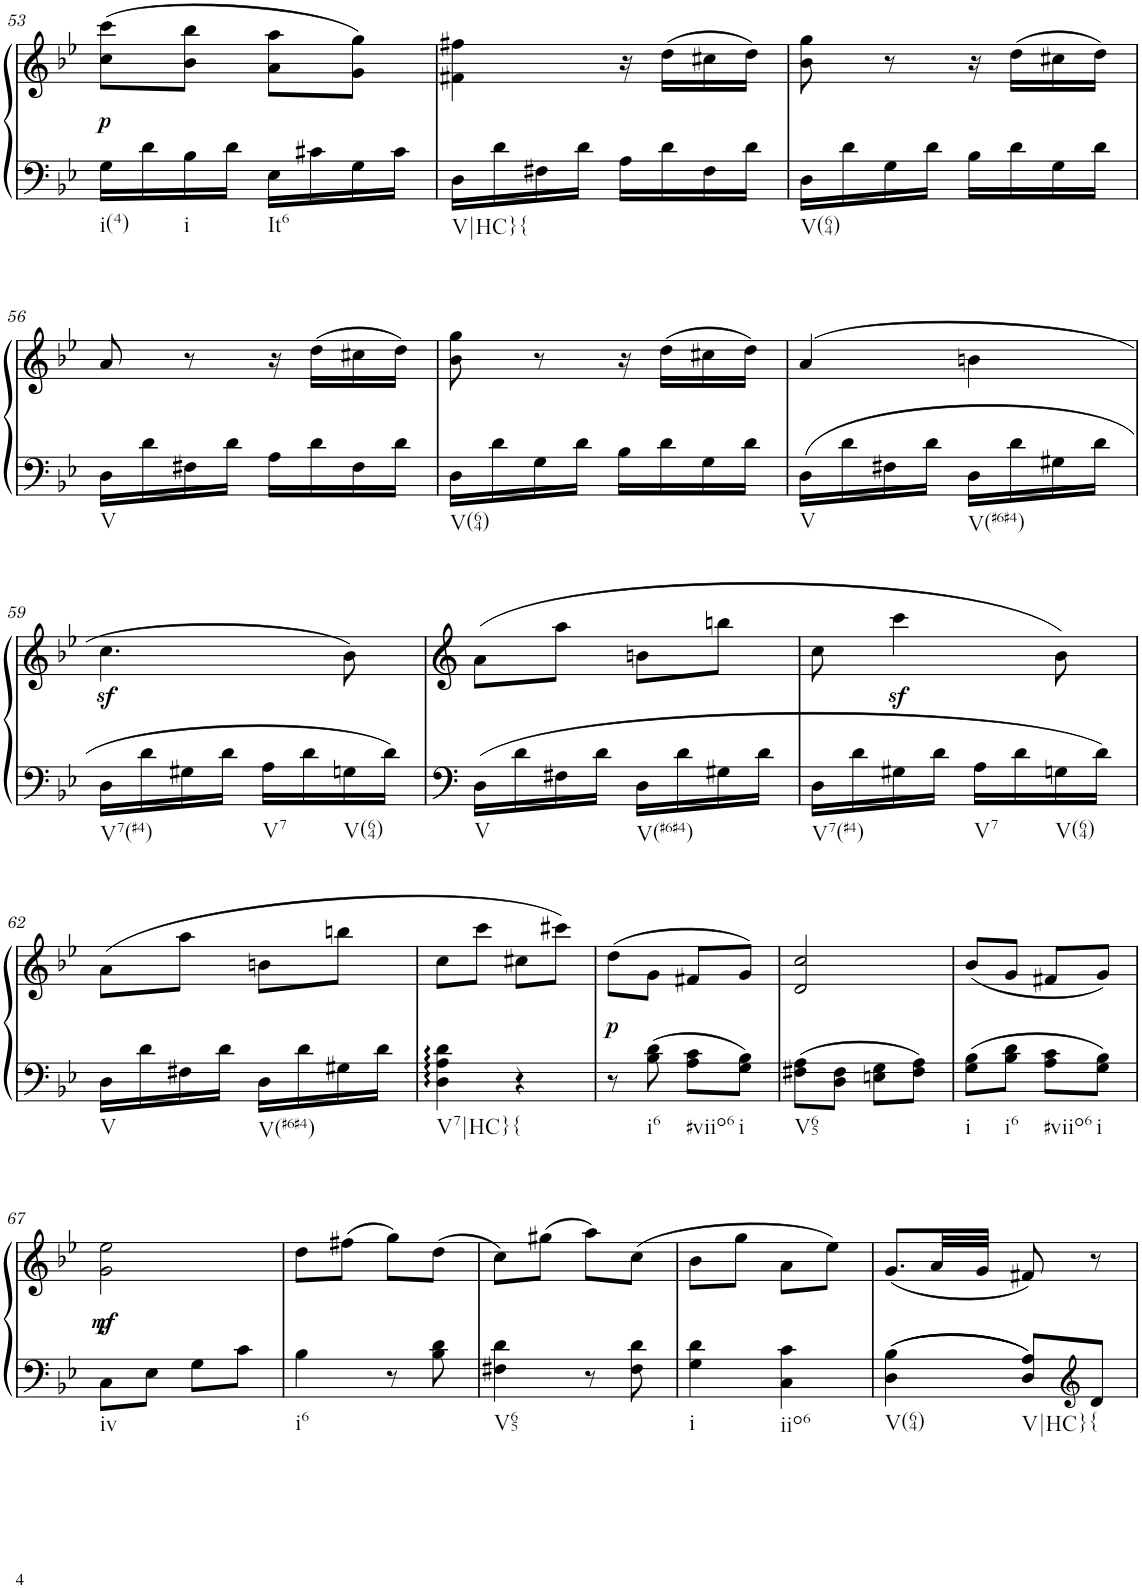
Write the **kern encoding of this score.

**kern	**kern	**dynam
*part1	*part1	*part1
*staff2	*staff1	*staff1/2
*I"Klavier linke Hand	*	*
!!LO:PB:g=z
*clefG2	*clefG2	*
*k[b-e-]	*k[b-e-]	*
*M2/4	*M2/4	*
=53	=53	=53
!LO:TX:b:t=i(4)	!	!
!	!	!LO:DY:b
16G\LL	(8cc\ 8ccc\L	p
16d\	.	.
!LO:TX:b:t=i	!	!
16B-\	8b-\ 8bb-\J	.
16d\JJ	.	.
!LO:TX:b:t=It6	!	!
16E-\LL	8a\ 8aa\L	.
16c#X\	.	.
16G\	8g\ 8gg\J)	.
16c#\JJ	.	.
=54	=54	=54
!LO:TX:b:t=V|HC}{	!	!
16D\LL	4f#X\ 4ff#X\	.
16d\	.	.
16F#X\	.	.
16d\JJ	.	.
16A\LL	16r	.
16d\	(16dd\LL	.
16F#\	16cc#X\	.
16d\JJ	16dd\JJ)	.
=55	=55	=55
!LO:TX:b:t=V(64)	!	!
16D\LL	8b-\ 8gg\	.
16d\	.	.
16G\	8r	.
16d\JJ	.	.
16B-\LL	16r	.
16d\	(16dd\LL	.
16G\	16cc#X\	.
16d\JJ	16dd\JJ)	.
!!LO:LB:g=z
=56	=56	=56
!LO:TX:b:t=V	!	!
16D\LL	8a/	.
16d\	.	.
16F#X\	8r	.
16d\JJ	.	.
16A\LL	16r	.
16d\	(16dd\LL	.
16F#\	16cc#X\	.
16d\JJ	16dd\JJ)	.
=57	=57	=57
!LO:TX:b:t=V(64)	!	!
16D\LL	8b-\ 8gg\	.
16d\	.	.
16G\	8r	.
16d\JJ	.	.
16B-\LL	16r	.
16d\	(16dd\LL	.
16G\	16cc#X\	.
16d\JJ	16dd\JJ)	.
=58	=58	=58
!LO:TX:b:t=V	!	!
16D\LL	(4a/	.
16d\	.	.
16F#X\	.	.
16d\JJ	.	.
!LO:TX:b:t=V(#6#4)	!	!
16D\LL	4bn\	.
16d\	.	.
16G#X\	.	.
16d\JJ	.	.
!!LO:LB:g=z
=59	=59	=59
!LO:TX:b:t=V7(#4)	!	!
16D\LL	4.ccz<\	.
16d\	.	.
16G#X\	.	.
16d\JJ	.	.
!LO:TX:b:t=V7	!	!
16A\LL	.	.
16d\	.	.
!LO:TX:b:t=V(64)	!	!
16Gn\	8b-\)	.
16d\JJ	.	.
=60	=60	=60
!LO:TX:b:t=V	!	!
16D\LL	(8a\L	.
16d\	.	.
16F#X\	8aa\J	.
16d\JJ	.	.
!LO:TX:b:t=V(#6#4)	!	!
16D\LL	8bn\L	.
16d\	.	.
16G#X\	8bbn\J	.
16d\JJ	.	.
=61	=61	=61
!LO:TX:b:t=V7(#4)	!	!
16D\LL	8cc\	.
16d\	.	.
16G#X\	4cccz<\	.
16d\JJ	.	.
!LO:TX:b:t=V7	!	!
16A\LL	.	.
16d\	.	.
!LO:TX:b:t=V(64)	!	!
16Gn\	8b-\)	.
16d\JJ	.	.
!!LO:LB:g=z
=62	=62	=62
!LO:TX:b:t=V	!	!
16D\LL	(8a\L	.
16d\	.	.
16F#X\	8aa\J	.
16d\JJ	.	.
!LO:TX:b:t=V(#6#4)	!	!
16D\LL	8bn\L	.
16d\	.	.
16G#X\	8bbn\J	.
16d\JJ	.	.
=63	=63	=63
!LO:TX:b:t=V7|HC}{	!	!
4D\: 4A\: 4d\:	8cc\L	.
.	8ccc\J	.
4r	8cc#X\L	.
.	8ccc#X\J)	.
=64	=64	=64
!	!	!LO:DY:b
8r	(8dd\L	p
!LO:TX:b:t=i6	!	!
8B-\ 8d\	8g\J	.
!LO:TX:b:t=#viio6	!	!
8A\ 8c\L	8f#X/L	.
!LO:TX:b:t=i	!	!
8G\ 8B-\J	8g/J)	.
=65	=65	=65
!LO:TX:b:t=V65	!	!
8F#X\ 8A\L	2d/ 2cc/	.
8D\ 8F#\J	.	.
8En\ 8G\L	.	.
8F#\ 8A\J	.	.
=66	=66	=66
!LO:TX:b:t=i	!	!
8G\ 8B-\L	(8b-/L	.
!LO:TX:b:t=i6	!	!
8B-\ 8d\J	8g/J	.
!LO:TX:b:t=#viio6	!	!
8A\ 8c\L	8f#X/L	.
!LO:TX:b:t=i	!	!
8G\ 8B-\J	8g/J)	.
!!LO:LB:g=z
=67	=67	=67
!LO:TX:b:t=iv	!	!
!	!	!LO:DY:b
!	!	!LO:DY:n=1:b
8C\L	2g\ 2ee-\	mf p
8E-\J	.	.
8G\L	.	.
8c\J	.	.
=68	=68	=68
!LO:TX:b:t=i6	!	!
4B-\	8dd\L	.
.	(8ff#X\J	.
8r	8gg\L)	.
8B-\ 8d\	(8dd\J	.
=69	=69	=69
!LO:TX:b:t=V65	!	!
4F#X\ 4d\	8cc\L)	.
.	(8gg#X\J	.
8r	8aa\L)	.
8F#\ 8d\	(8cc\J	.
=70	=70	=70
!LO:TX:b:t=i	!	!
4G\ 4d\	8b-\L	.
.	8gg\J	.
!LO:TX:b:t=iio6	!	!
4C\ 4c\	8a\L	.
.	8ee-\J)	.
=71	=71	=71
!LO:TX:b:t=V(64)	!	!
4D\ 4B-\	(8.g/L	.
.	32a/LL	.
.	32g/JJJ	.
!LO:TX:b:t=V|HC}	!	!
8D/ 8A/L	8f#X/)	.
*clefG2	*	*
!LO:TX:b:t={	!	!
8d/J	8r	.
=	=	=
*-	*-	*-
